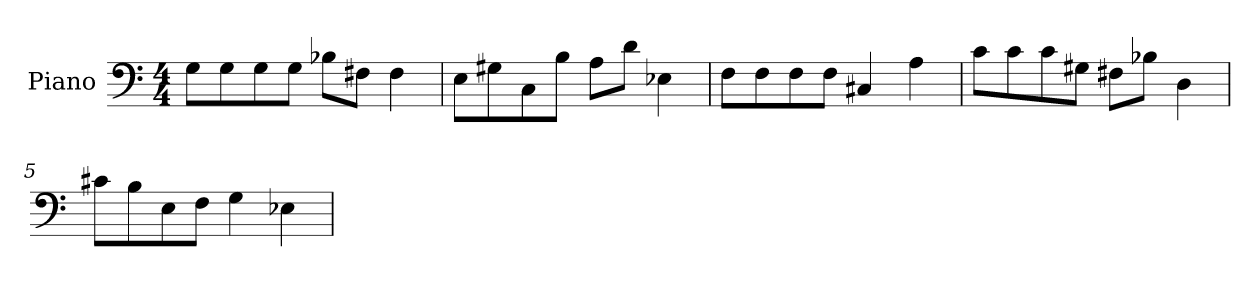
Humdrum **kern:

**kern
*part1
*staff1
*I"Piano
*I'Pno.
*clefF4
*k[]
*M4/4
*MM120
=1
8G\L
8G\
8G\
8G\J
8B-X\L
8F#X\J
4F#\
=2
8E\L
8G#X\
8C\
8B\J
8A\L
8d\J
4E-X\
=3
8F\L
8F\
8F\
8F\J
4C#X/
4A\
=4
8c\L
8c\
8c\
8G#X\J
8F#X\L
8B-X\J
4D\
=5
8c#X\L
8B\
8E\
8F\J
4G\
4E-X\
=
*-
